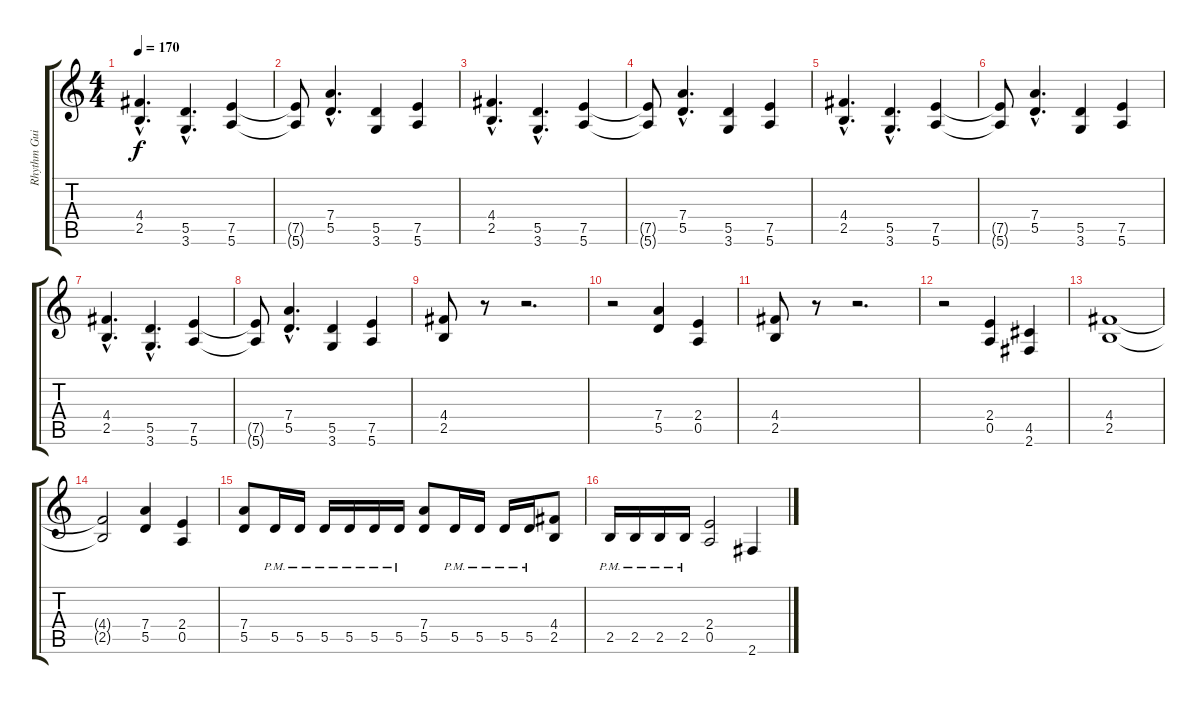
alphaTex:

\track ("Rhythm Guitar" "Rhythm Gui") {instrument distortionguitar}
\staff {score tabs}
\tuning (E4 B3 G3 D3 A2 E2) {hide}
\ts (4 4)
\tempo 170
\clef g2
\ks c
(4.4{hac} 2.5{hac}).4{d dy f} (5.5{hac} 3.6{hac}).4{d} (7.5 5.6).4 |
(7.5{t} 5.6{t}).8 (7.4{hac} 5.5{hac}).4{d} (5.5 3.6).4 (7.5 5.6).4 |
(4.4{hac} 2.5{hac}).4{d} (5.5{hac} 3.6{hac}).4{d} (7.5 5.6).4 |
(7.5{t} 5.6{t}).8 (7.4{hac} 5.5{hac}).4{d} (5.5 3.6).4 (7.5 5.6).4 |
(4.4{hac} 2.5{hac}).4{d} (5.5{hac} 3.6{hac}).4{d} (7.5 5.6).4 |
(7.5{t} 5.6{t}).8 (7.4{hac} 5.5{hac}).4{d} (5.5 3.6).4 (7.5 5.6).4 |
(4.4{hac} 2.5{hac}).4{d} (5.5{hac} 3.6{hac}).4{d} (7.5 5.6).4 |
(7.5{t} 5.6{t}).8 (7.4{hac} 5.5{hac}).4{d} (5.5 3.6).4 (7.5 5.6).4 |
(4.4 2.5).8 r.8 r.2{d} |
r.2 (7.4 5.5).4 (2.4 0.5).4 |
(4.4 2.5).8 r.8 r.2{d} |
r.2 (2.4 0.5).4 (4.5 2.6).4 |
(4.4 2.5).1 |
(4.4{t} 2.5{t}).2 (7.4 5.5).4 (2.4 0.5).4 |
(7.4 5.5).8 5.5{pm}.16 5.5{pm}.16 5.5{pm}.16 5.5{pm}.16 5.5{pm}.16 5.5{pm}.16 (7.4 5.5).8 5.5{pm}.16 5.5{pm}.16 5.5{pm}.16 5.5{pm}.16 (4.4 2.5).8 |
2.5{pm}.16 2.5{pm}.16 2.5{pm}.16 2.5{pm}.16 (2.4 0.5).2 2.6.4
